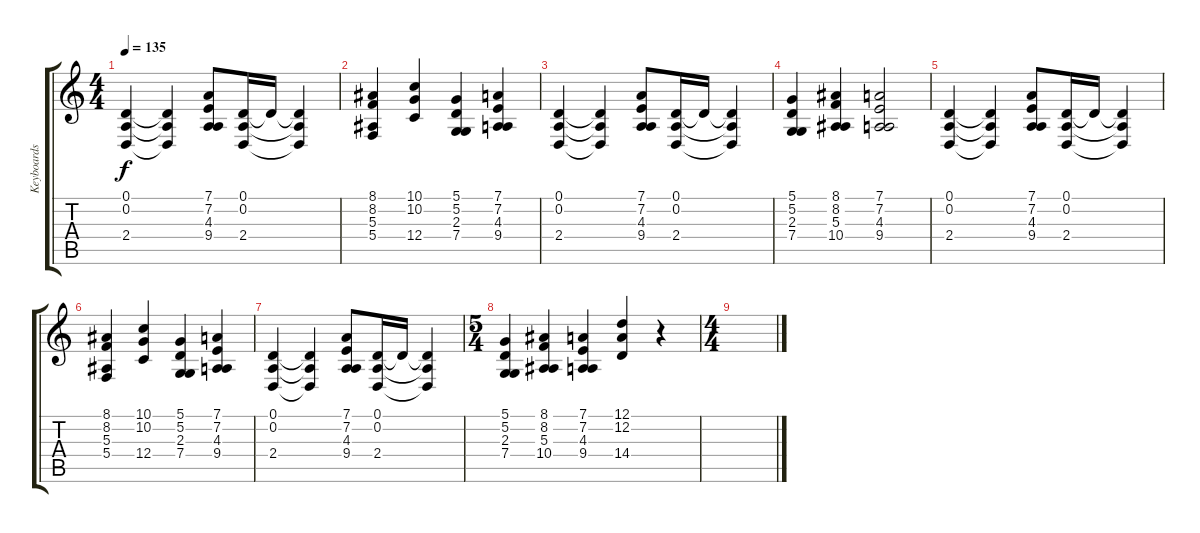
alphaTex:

\track ("Keyboards" "Keyboards") {instrument choiraahs}
\staff {score tabs}
\tuning (D4 A3 F3 C3 G2 D2) {hide}
\ts (4 4)
\tempo 135
\clef g2
\ks c
(0.1 0.2 2.4).4{dy f} (0.1{t} 0.2{t} 2.4{t}).4 (7.1 7.2 4.3 9.4).8 (0.1 0.2 2.4).16 0.1{t}.16 (0.1{t} 0.2{t} 2.4{t}).4 |
(8.1 8.2 5.3 5.4).4 (10.1 10.2 12.4).4 (5.1 5.2 2.3 7.4).4 (7.1 7.2 4.3 9.4).4 |
(0.1 0.2 2.4).4 (0.1{t} 0.2{t} 2.4{t}).4 (7.1 7.2 4.3 9.4).8 (0.1 0.2 2.4).16 0.1{t}.16 (0.1{t} 0.2{t} 2.4{t}).4 |
(5.1 5.2 2.3 7.4).4 (8.1 8.2 5.3 10.4).4 (7.1 7.2 4.3 9.4).2 |
(0.1 0.2 2.4).4 (0.1{t} 0.2{t} 2.4{t}).4 (7.1 7.2 4.3 9.4).8 (0.1 0.2 2.4).16 0.1{t}.16 (0.1{t} 0.2{t} 2.4{t}).4 |
(8.1 8.2 5.3 5.4).4 (10.1 10.2 12.4).4 (5.1 5.2 2.3 7.4).4 (7.1 7.2 4.3 9.4).4 |
(0.1 0.2 2.4).4 (0.1{t} 0.2{t} 2.4{t}).4 (7.1 7.2 4.3 9.4).8 (0.1 0.2 2.4).16 0.1{t}.16 (0.1{t} 0.2{t} 2.4{t}).4 |
\ts (5 4)
(5.1 5.2 2.3 7.4).4 (8.1 8.2 5.3 10.4).4 (7.1 7.2 4.3 9.4).4 (12.1 12.2 14.4).4 r.4 |
\ts (4 4)
